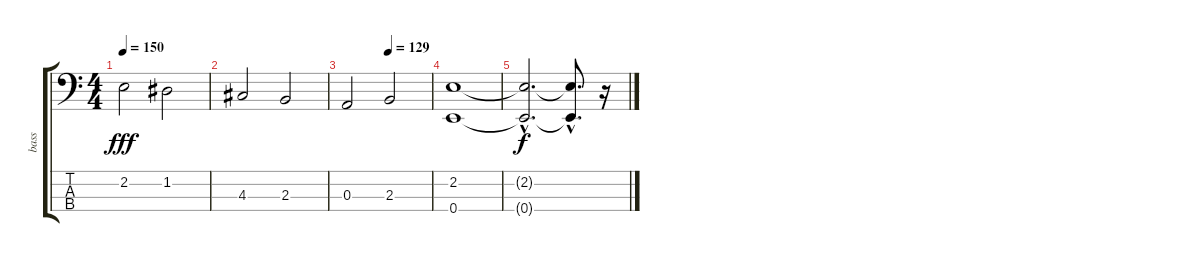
\track ("bass" "bass") {instrument electricbassfinger}
\staff {score tabs}
\tuning (G2 D2 A1 E1) {hide}
\ts (4 4)
\tempo 150
\clef f4
\ks c
2.2.2{dy fff} 1.2.2 |
4.3.2 2.3.2 |
\tempo (129 0.5)
0.3.2 2.3.2 |
(2.2 0.4).1 |
(2.2{hac t} 0.4{hac t}).2{d dy f} (2.2{hac t} 0.4{hac t}).8{d} r.16
